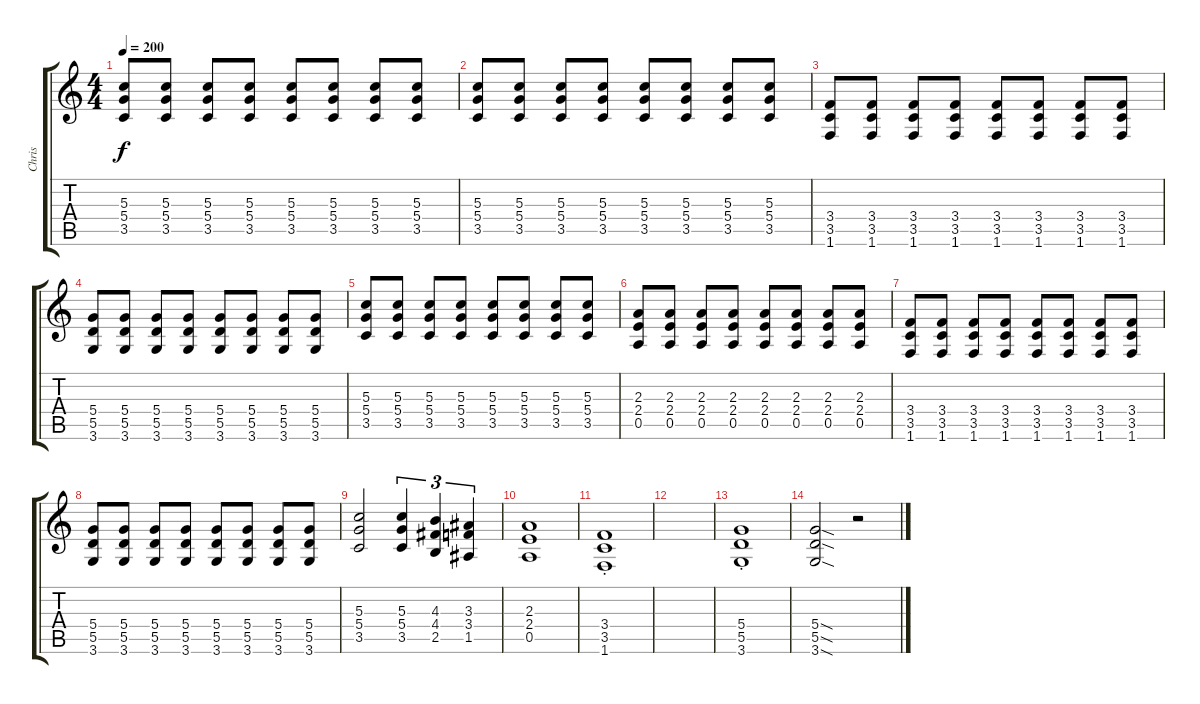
\track ("Chris" "Chris") {instrument distortionguitar}
\staff {score tabs}
\tuning (E4 B3 G3 D3 A2 E2) {hide}
\ts (4 4)
\tempo 200
\clef g2
\ks c
(5.3 5.4 3.5).8{dy f} (5.3 5.4 3.5).8 (5.3 5.4 3.5).8 (5.3 5.4 3.5).8 (5.3 5.4 3.5).8 (5.3 5.4 3.5).8 (5.3 5.4 3.5).8 (5.3 5.4 3.5).8 |
(5.3 5.4 3.5).8 (5.3 5.4 3.5).8 (5.3 5.4 3.5).8 (5.3 5.4 3.5).8 (5.3 5.4 3.5).8 (5.3 5.4 3.5).8 (5.3 5.4 3.5).8 (5.3 5.4 3.5).8 |
(3.4 3.5 1.6).8 (3.4 3.5 1.6).8 (3.4 3.5 1.6).8 (3.4 3.5 1.6).8 (3.4 3.5 1.6).8 (3.4 3.5 1.6).8 (3.4 3.5 1.6).8 (3.4 3.5 1.6).8 |
(5.4 5.5 3.6).8 (5.4 5.5 3.6).8 (5.4 5.5 3.6).8 (5.4 5.5 3.6).8 (5.4 5.5 3.6).8 (5.4 5.5 3.6).8 (5.4 5.5 3.6).8 (5.4 5.5 3.6).8 |
(5.3 5.4 3.5).8 (5.3 5.4 3.5).8 (5.3 5.4 3.5).8 (5.3 5.4 3.5).8 (5.3 5.4 3.5).8 (5.3 5.4 3.5).8 (5.3 5.4 3.5).8 (5.3 5.4 3.5).8 |
(2.3 2.4 0.5).8 (2.3 2.4 0.5).8 (2.3 2.4 0.5).8 (2.3 2.4 0.5).8 (2.3 2.4 0.5).8 (2.3 2.4 0.5).8 (2.3 2.4 0.5).8 (2.3 2.4 0.5).8 |
(3.4 3.5 1.6).8 (3.4 3.5 1.6).8 (3.4 3.5 1.6).8 (3.4 3.5 1.6).8 (3.4 3.5 1.6).8 (3.4 3.5 1.6).8 (3.4 3.5 1.6).8 (3.4 3.5 1.6).8 |
(5.4 5.5 3.6).8 (5.4 5.5 3.6).8 (5.4 5.5 3.6).8 (5.4 5.5 3.6).8 (5.4 5.5 3.6).8 (5.4 5.5 3.6).8 (5.4 5.5 3.6).8 (5.4 5.5 3.6).8 |
(5.3 5.4 3.5).2 (5.3 5.4 3.5).4{tu (3 2)} (4.3 4.4 2.5).4{tu (3 2)} (3.3 3.4 1.5).4{tu (3 2)} |
(2.3 2.4 0.5).1 |
(3.4{st} 3.5{st} 1.6{st}).1 |
|
(5.4{st} 5.5{st} 3.6{st}).1 |
(5.4{sod} 5.5{sod} 3.6{sod}).2 r.2
